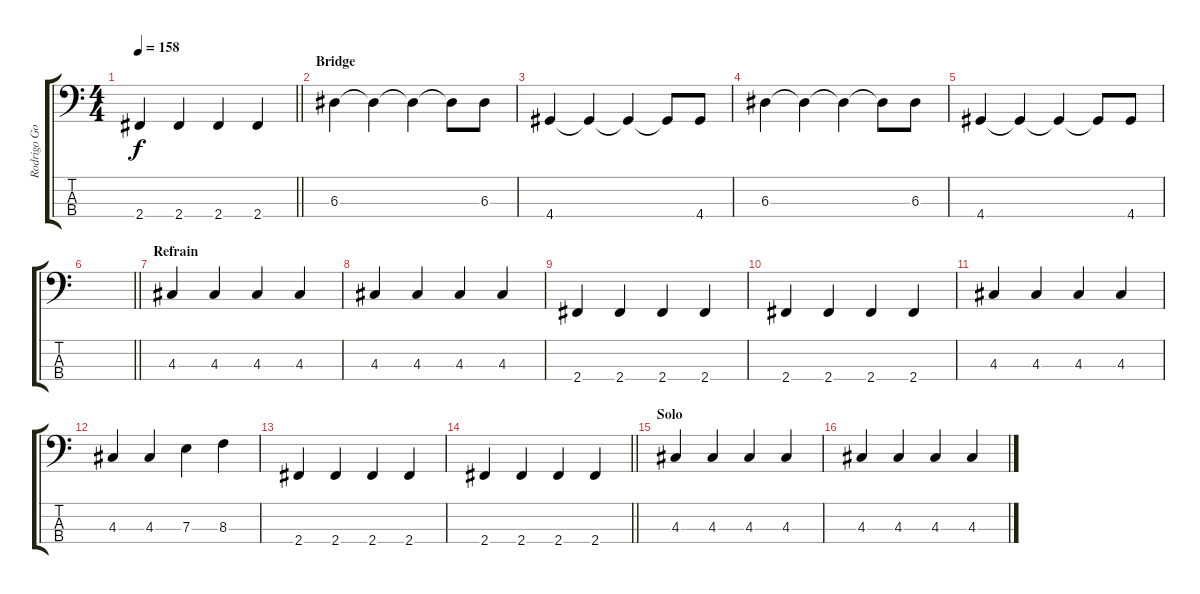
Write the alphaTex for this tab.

\track ("Rodrigo Gonzalez" "Rodrigo Go") {instrument electricbassfinger}
\staff {score tabs}
\tuning (G2 D2 A1 E1) {hide}
\ts (4 4)
\tempo 158
\clef f4
\barLineRight lightlight
\ks c
2.4.4{dy f} 2.4.4 2.4.4 2.4.4 |
\section ("" "Bridge")
6.3.4 6.3{t}.4 6.3{t}.4 6.3{t}.8 6.3.8 |
4.4.4 4.4{t}.4 4.4{t}.4 4.4{t}.8 4.4.8 |
6.3.4 6.3{t}.4 6.3{t}.4 6.3{t}.8 6.3.8 |
4.4.4 4.4{t}.4 4.4{t}.4 4.4{t}.8 4.4.8 |
\barLineRight lightlight
|
\section ("" "Refrain")
4.3.4 4.3.4 4.3.4 4.3.4 |
4.3.4 4.3.4 4.3.4 4.3.4 |
2.4.4 2.4.4 2.4.4 2.4.4 |
2.4.4 2.4.4 2.4.4 2.4.4 |
4.3.4 4.3.4 4.3.4 4.3.4 |
4.3.4 4.3.4 7.3.4 8.3.4 |
2.4.4 2.4.4 2.4.4 2.4.4 |
\barLineRight lightlight
2.4.4 2.4.4 2.4.4 2.4.4 |
\section ("" "Solo")
4.3.4 4.3.4 4.3.4 4.3.4 |
4.3.4 4.3.4 4.3.4 4.3.4
